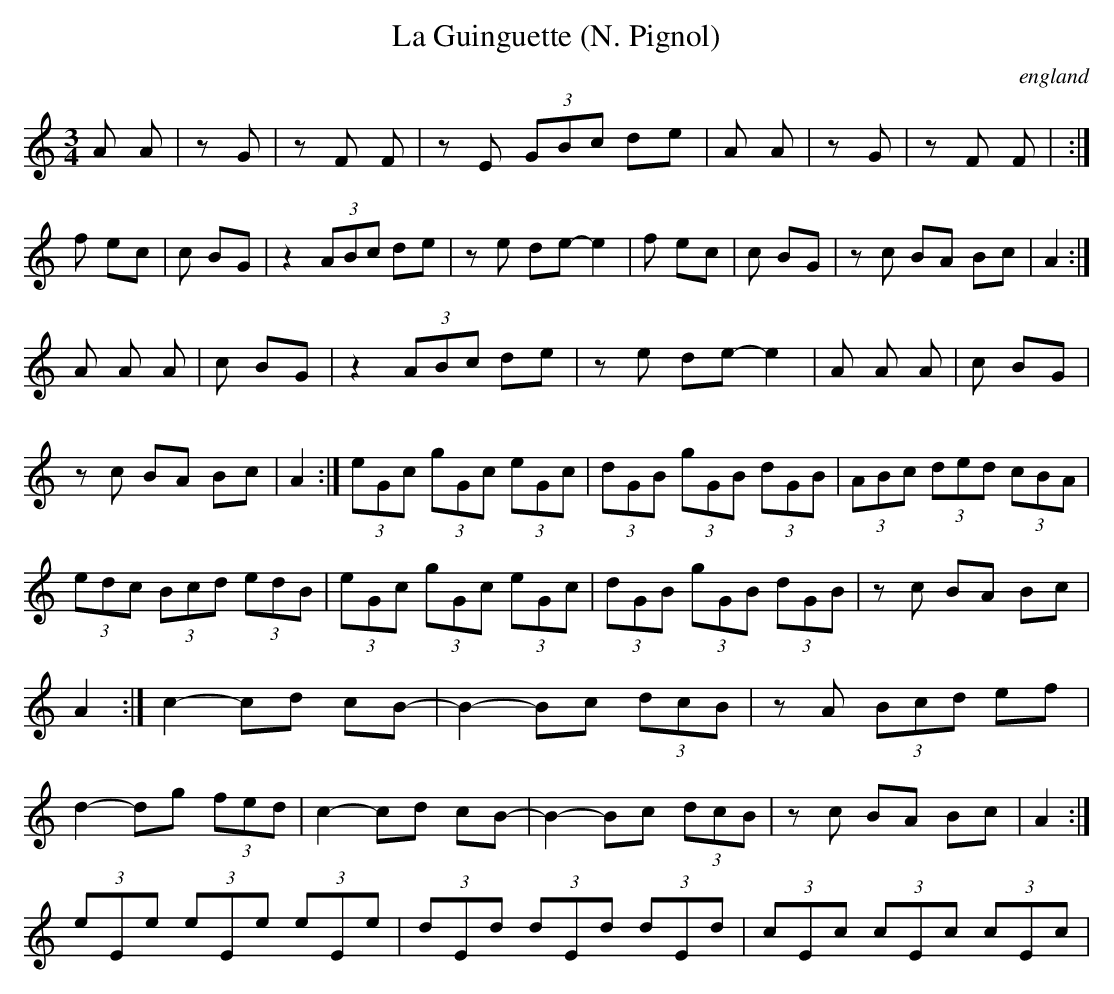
X:1
T:La Guinguette (N. Pignol)
O:england
M:3/4
L:1/8
K:C
A+c-e-+ +ce+A +df++ce+|z+B-d-+ +Bd+G +ce++Bd+|\
z+A-c-+ +Ac+F +Ac+F|zE (3GBc de|\
A+c-e-+ +ce+A +df++ce+|z+B-d-+ +Bd+G +ce++Bd+|\
z+A-c-+ +Ac+F +Ac+F|+E6A6c6+:|
+c2-e2-+ +ce+f ec|+B2-d2-+ +Bd+c BG|\
z2 (3ABc de|ze de- e2|\
+c2-e2-+ +ce+f ec|+B2-d2-+ +Bd+c BG|\
zc BA Bc|A2 +E4A4+:|
A+A-e-+ +Ae+A +Ad+A|+B2-d2-+ +Bd+c BG|\
z2 (3ABc de|ze de- e2|\
A+A-e-+ +Ae+A +Ad+A|+B2-d2-+ +Bd+c BG|\
zc BA Bc|A2 +E4A4+:|\
(3eGc (3gGc (3eGc|(3dGB (3gGB (3dGB|\
(3ABc (3ded (3cBA|(3edc (3Bcd (3edB|\
(3eGc (3gGc (3eGc|(3dGB (3gGB (3dGB|\
zc BA Bc|A2 +E4A4+:|\
c2- cd cB-|B2-Bc (3dcB|\
zA (3Bcd ef|d2-dg (3fed|\
c2- cd cB-|B2-Bc (3dcB|\
zc BA Bc|A2 +E4A4+:|
(3eEe (3eEe (3eEe|(3dEd (3dEd (3dEd|\
(3cEc (3cEc (3cEc|
